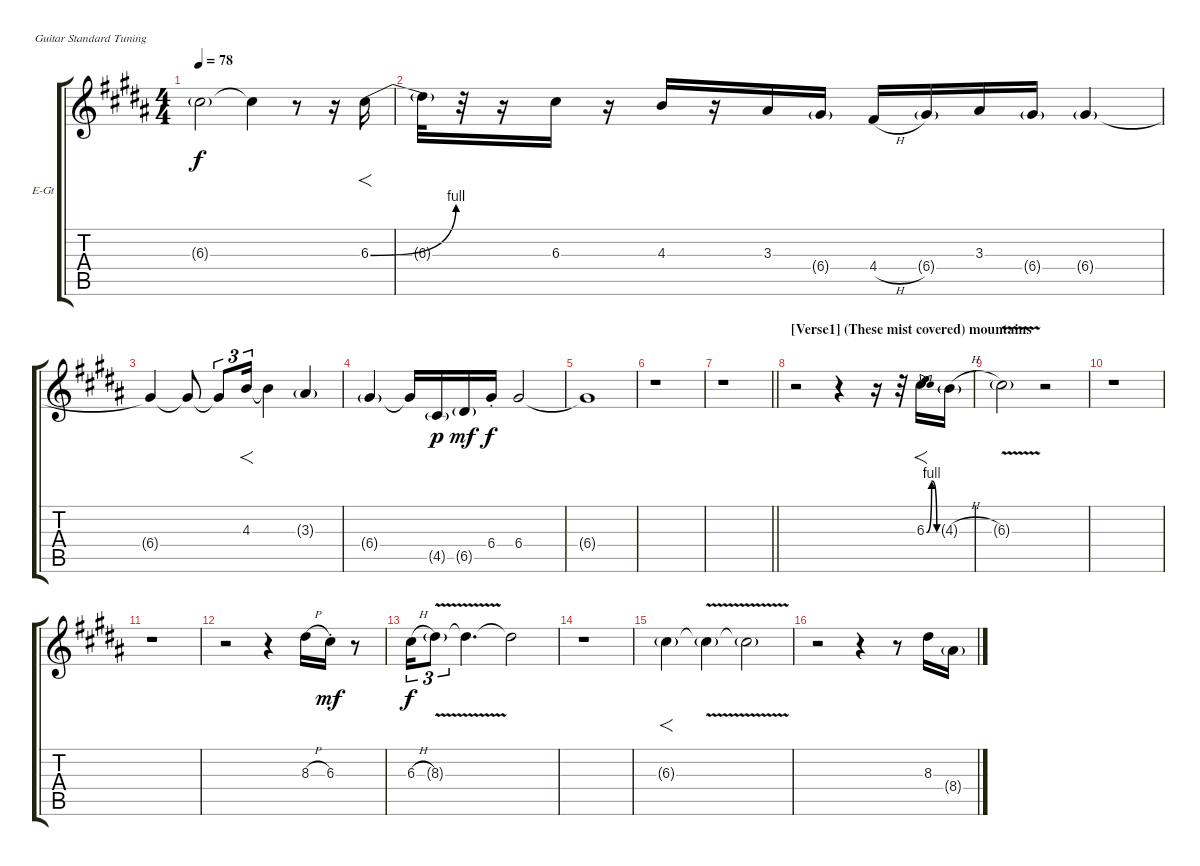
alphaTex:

\bracketExtendMode groupsimilarinstruments
\firstSystemTrackNameOrientation horizontal
\otherSystemsTrackNameOrientation horizontal
\track ("Guitar" "E-Gt") {instrument overdrivenguitar}
\staff {score tabs}
\tuning (E4 B3 G3 D3 A2 E2)
\ts (4 4)
\tempo 78
\clef g2
\ks g#minor
6.3{g}.2{dy f} 6.3{t}.4 r.8 r.16 6.3{be (bend 22.8 0 43.8 4)}.16{f} |
6.3{t}.32 r.32 r.16 6.3.16 r.16 4.3.16 r.16 3.3.16 6.4{g}.16 4.4{h}.16 6.4{g}.16 3.3.16 6.4{g}.16 6.4{g}.4 |
6.4{t}.4 6.4{t}.8 6.4{t}.8{tu (3 2)} 4.3.16{f tu (3 2)} 4.3{t}.4 3.3{g}.4 |
6.4{g}.4 6.4{t}.16 4.5{g}.16{dy p} 6.5{g}.16{dy mf} 6.4{st}.16{dy f} 6.4.2 |
6.4{t}.1 |
r.1 |
\barLineRight lightlight
r.1 |
\section ("" "[Verse1] (These mist covered) mountains")
r.2 r.4 r.16 r.32 6.3{be (bendrelease 3.5999999999999996 0 13.799999999999999 4 35.4 4 42.6 0)}.16{f d} 4.3{h g}.16 |
6.3{v g}.2 r.2 |
r.1 |
r.1 |
r.2 r.4 8.3{h}.16 6.3{st}.16{dy mf} r.8 |
6.3{h}.16{tu (3 2) dy f} 8.3{v g}.8{tu (3 2)} 8.3{t}.4{d} 8.3{t}.2 |
r.1 |
6.3{g}.4{f} 6.3{v g t}.4 6.3{g t}.2 |
r.2 r.4 r.8 8.3.16 8.4{g}.16
